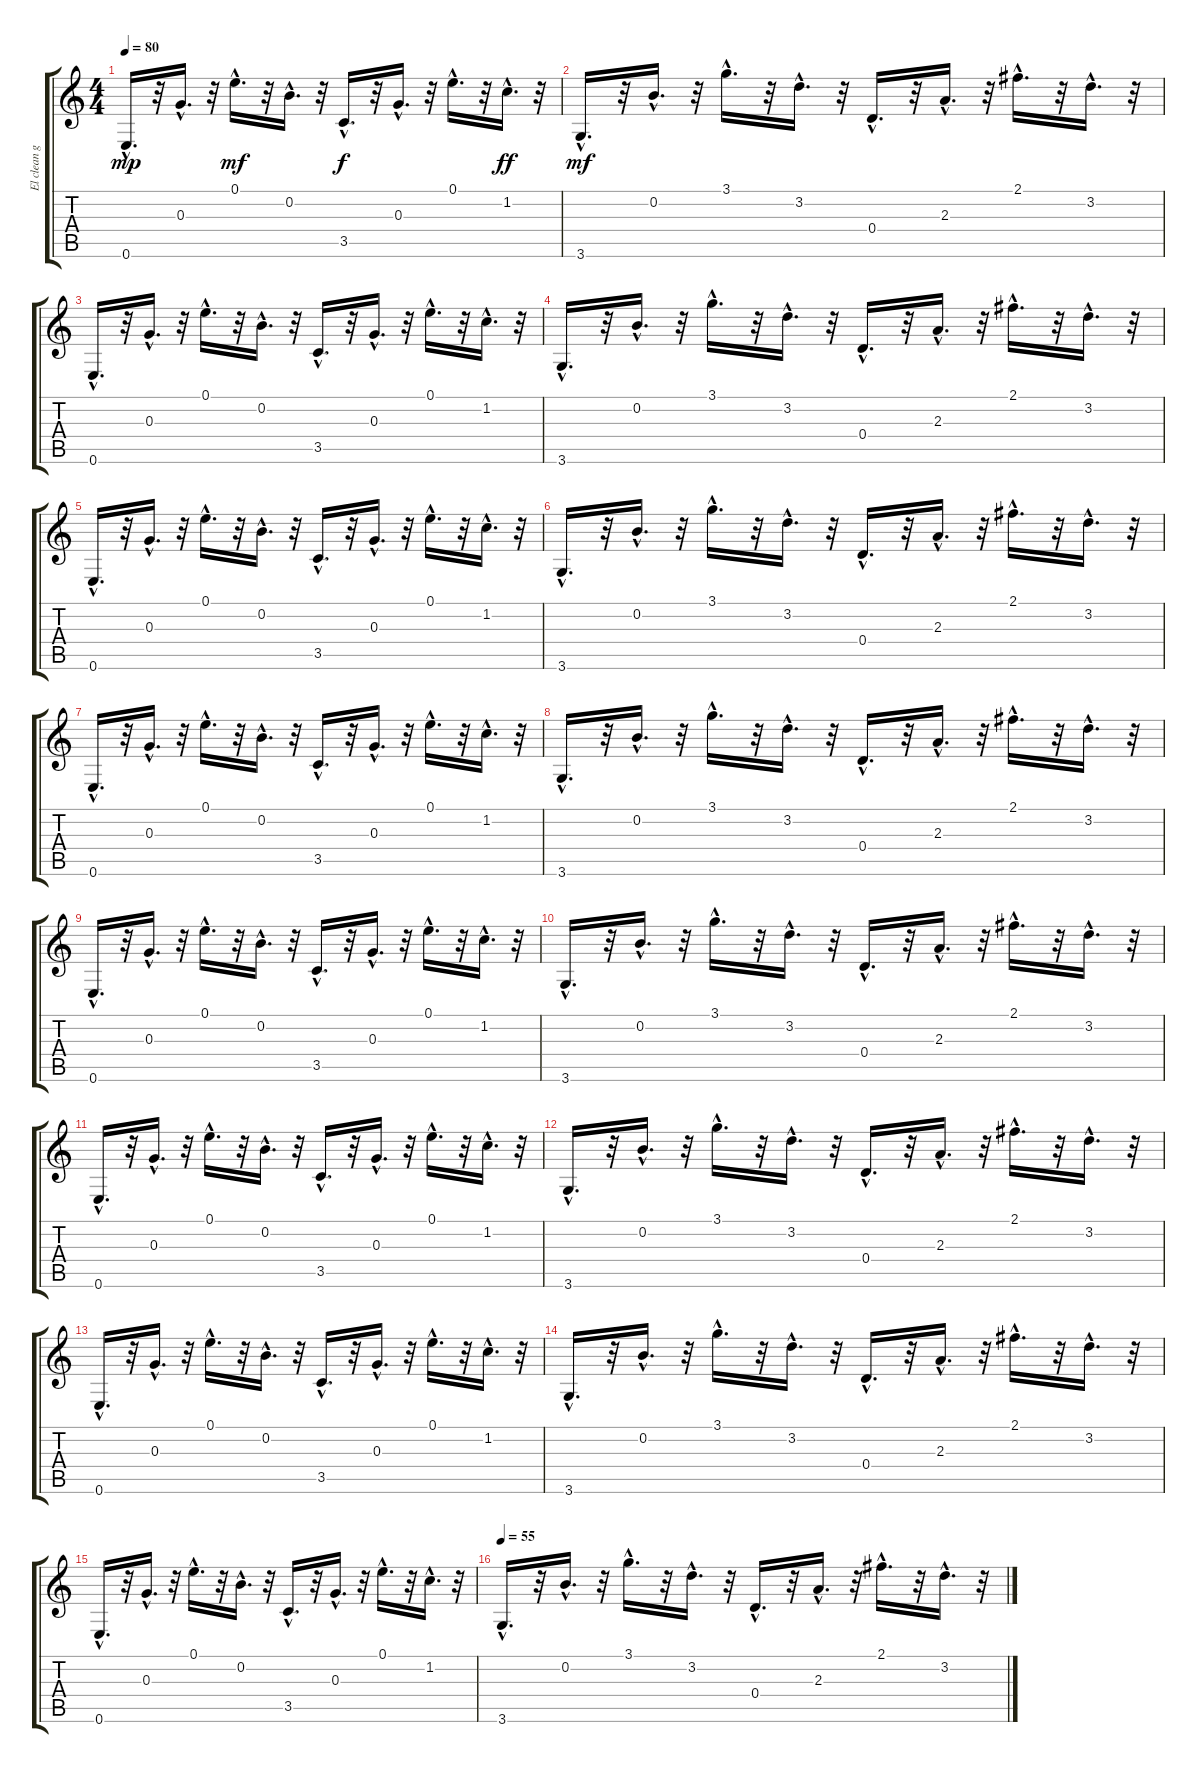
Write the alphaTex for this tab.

\track ("El clean guit" "El clean g") {instrument electricguitarclean}
\staff {score tabs}
\tuning (E4 B3 G3 D3 A2 E2) {hide}
\ts (4 4)
\tempo 80
\clef g2
\ks c
0.6{hac}.16{d dy mp} r.32 0.3{hac}.16{d} r.32 0.1{hac}.16{d dy mf} r.32 0.2{hac}.16{d} r.32 3.5{hac}.16{d dy f} r.32 0.3{hac}.16{d} r.32 0.1{hac}.16{d} r.32 1.2{hac}.16{d dy ff} r.32 |
3.6{hac}.16{d dy mf} r.32 0.2{hac}.16{d} r.32 3.1{hac}.16{d} r.32 3.2{hac}.16{d} r.32 0.4{hac}.16{d} r.32 2.3{hac}.16{d} r.32 2.1{hac}.16{d} r.32 3.2{hac}.16{d} r.32 |
0.6{hac}.16{d} r.32 0.3{hac}.16{d} r.32 0.1{hac}.16{d} r.32 0.2{hac}.16{d} r.32 3.5{hac}.16{d} r.32 0.3{hac}.16{d} r.32 0.1{hac}.16{d} r.32 1.2{hac}.16{d} r.32 |
3.6{hac}.16{d} r.32 0.2{hac}.16{d} r.32 3.1{hac}.16{d} r.32 3.2{hac}.16{d} r.32 0.4{hac}.16{d} r.32 2.3{hac}.16{d} r.32 2.1{hac}.16{d} r.32 3.2{hac}.16{d} r.32 |
0.6{hac}.16{d} r.32 0.3{hac}.16{d} r.32 0.1{hac}.16{d} r.32 0.2{hac}.16{d} r.32 3.5{hac}.16{d} r.32 0.3{hac}.16{d} r.32 0.1{hac}.16{d} r.32 1.2{hac}.16{d} r.32 |
3.6{hac}.16{d} r.32 0.2{hac}.16{d} r.32 3.1{hac}.16{d} r.32 3.2{hac}.16{d} r.32 0.4{hac}.16{d} r.32 2.3{hac}.16{d} r.32 2.1{hac}.16{d} r.32 3.2{hac}.16{d} r.32 |
0.6{hac}.16{d} r.32 0.3{hac}.16{d} r.32 0.1{hac}.16{d} r.32 0.2{hac}.16{d} r.32 3.5{hac}.16{d} r.32 0.3{hac}.16{d} r.32 0.1{hac}.16{d} r.32 1.2{hac}.16{d} r.32 |
3.6{hac}.16{d} r.32 0.2{hac}.16{d} r.32 3.1{hac}.16{d} r.32 3.2{hac}.16{d} r.32 0.4{hac}.16{d} r.32 2.3{hac}.16{d} r.32 2.1{hac}.16{d} r.32 3.2{hac}.16{d} r.32 |
0.6{hac}.16{d} r.32 0.3{hac}.16{d} r.32 0.1{hac}.16{d} r.32 0.2{hac}.16{d} r.32 3.5{hac}.16{d} r.32 0.3{hac}.16{d} r.32 0.1{hac}.16{d} r.32 1.2{hac}.16{d} r.32 |
3.6{hac}.16{d} r.32 0.2{hac}.16{d} r.32 3.1{hac}.16{d} r.32 3.2{hac}.16{d} r.32 0.4{hac}.16{d} r.32 2.3{hac}.16{d} r.32 2.1{hac}.16{d} r.32 3.2{hac}.16{d} r.32 |
0.6{hac}.16{d} r.32 0.3{hac}.16{d} r.32 0.1{hac}.16{d} r.32 0.2{hac}.16{d} r.32 3.5{hac}.16{d} r.32 0.3{hac}.16{d} r.32 0.1{hac}.16{d} r.32 1.2{hac}.16{d} r.32 |
3.6{hac}.16{d} r.32 0.2{hac}.16{d} r.32 3.1{hac}.16{d} r.32 3.2{hac}.16{d} r.32 0.4{hac}.16{d} r.32 2.3{hac}.16{d} r.32 2.1{hac}.16{d} r.32 3.2{hac}.16{d} r.32 |
0.6{hac}.16{d} r.32 0.3{hac}.16{d} r.32 0.1{hac}.16{d} r.32 0.2{hac}.16{d} r.32 3.5{hac}.16{d} r.32 0.3{hac}.16{d} r.32 0.1{hac}.16{d} r.32 1.2{hac}.16{d} r.32 |
3.6{hac}.16{d} r.32 0.2{hac}.16{d} r.32 3.1{hac}.16{d} r.32 3.2{hac}.16{d} r.32 0.4{hac}.16{d} r.32 2.3{hac}.16{d} r.32 2.1{hac}.16{d} r.32 3.2{hac}.16{d} r.32 |
0.6{hac}.16{d} r.32 0.3{hac}.16{d} r.32 0.1{hac}.16{d} r.32 0.2{hac}.16{d} r.32 3.5{hac}.16{d} r.32 0.3{hac}.16{d} r.32 0.1{hac}.16{d} r.32 1.2{hac}.16{d} r.32 |
\tempo 55
3.6{hac}.16{d} r.32 0.2{hac}.16{d} r.32 3.1{hac}.16{d} r.32 3.2{hac}.16{d} r.32 0.4{hac}.16{d} r.32 2.3{hac}.16{d} r.32 2.1{hac}.16{d} r.32 3.2{hac}.16{d} r.32
